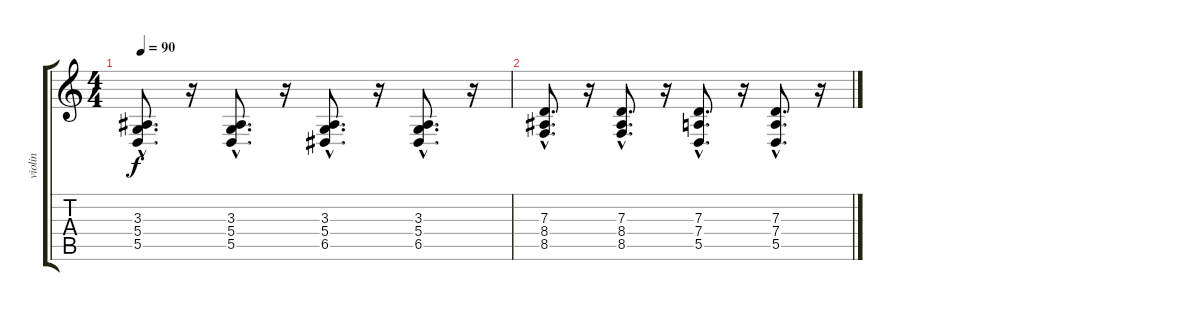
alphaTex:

\track ("violin" "violin") {instrument violin}
\staff {score tabs}
\tuning (E4 B3 G3 D3 A2 E2) {hide}
\ts (4 4)
\tempo 90
\clef g2
\ks c
(3.3{hac} 5.4{hac} 5.5{hac}).8{d dy f} r.16 (3.3{hac} 5.4{hac} 5.5{hac}).8{d} r.16 (3.3{hac} 5.4{hac} 6.5{hac}).8{d} r.16 (3.3{hac} 5.4{hac} 6.5{hac}).8{d} r.16 |
(7.3{hac} 8.4{hac} 8.5{hac}).8{d} r.16 (7.3{hac} 8.4{hac} 8.5{hac}).8{d} r.16 (7.3{hac} 7.4{hac} 5.5{hac}).8{d} r.16 (7.3{hac} 7.4{hac} 5.5{hac}).8{d} r.16
